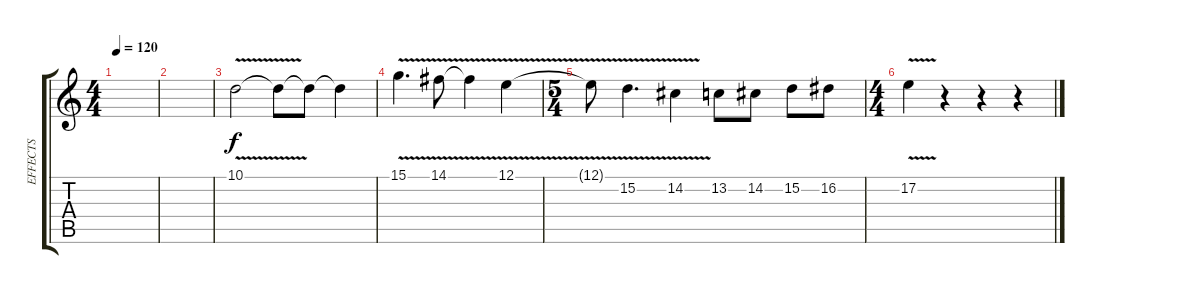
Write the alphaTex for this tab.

\track ("EFFECTS" "EFFECTS") {instrument lead2sawtooth}
\staff {score tabs}
\tuning (E4 B3 G3 D3 A2 E2) {hide}
\ts (4 4)
\tempo 120
\clef g2
\ks c
|
|
10.1{v}.2 10.1{t}.8 10.1{t}.8 10.1{t}.4 |
15.1{v}.4{d} 14.1{v}.8 14.1{t}.4 12.1{v}.4 |
\ts (5 4)
12.1{t}.8 15.2{v}.4{d} 14.2{v}.4 13.2.8 14.2.8 15.2.8 16.2.8 |
\ts (4 4)
17.2{v}.4 r.4 r.4{volume 8 instrument electricgrandpiano} r.4
